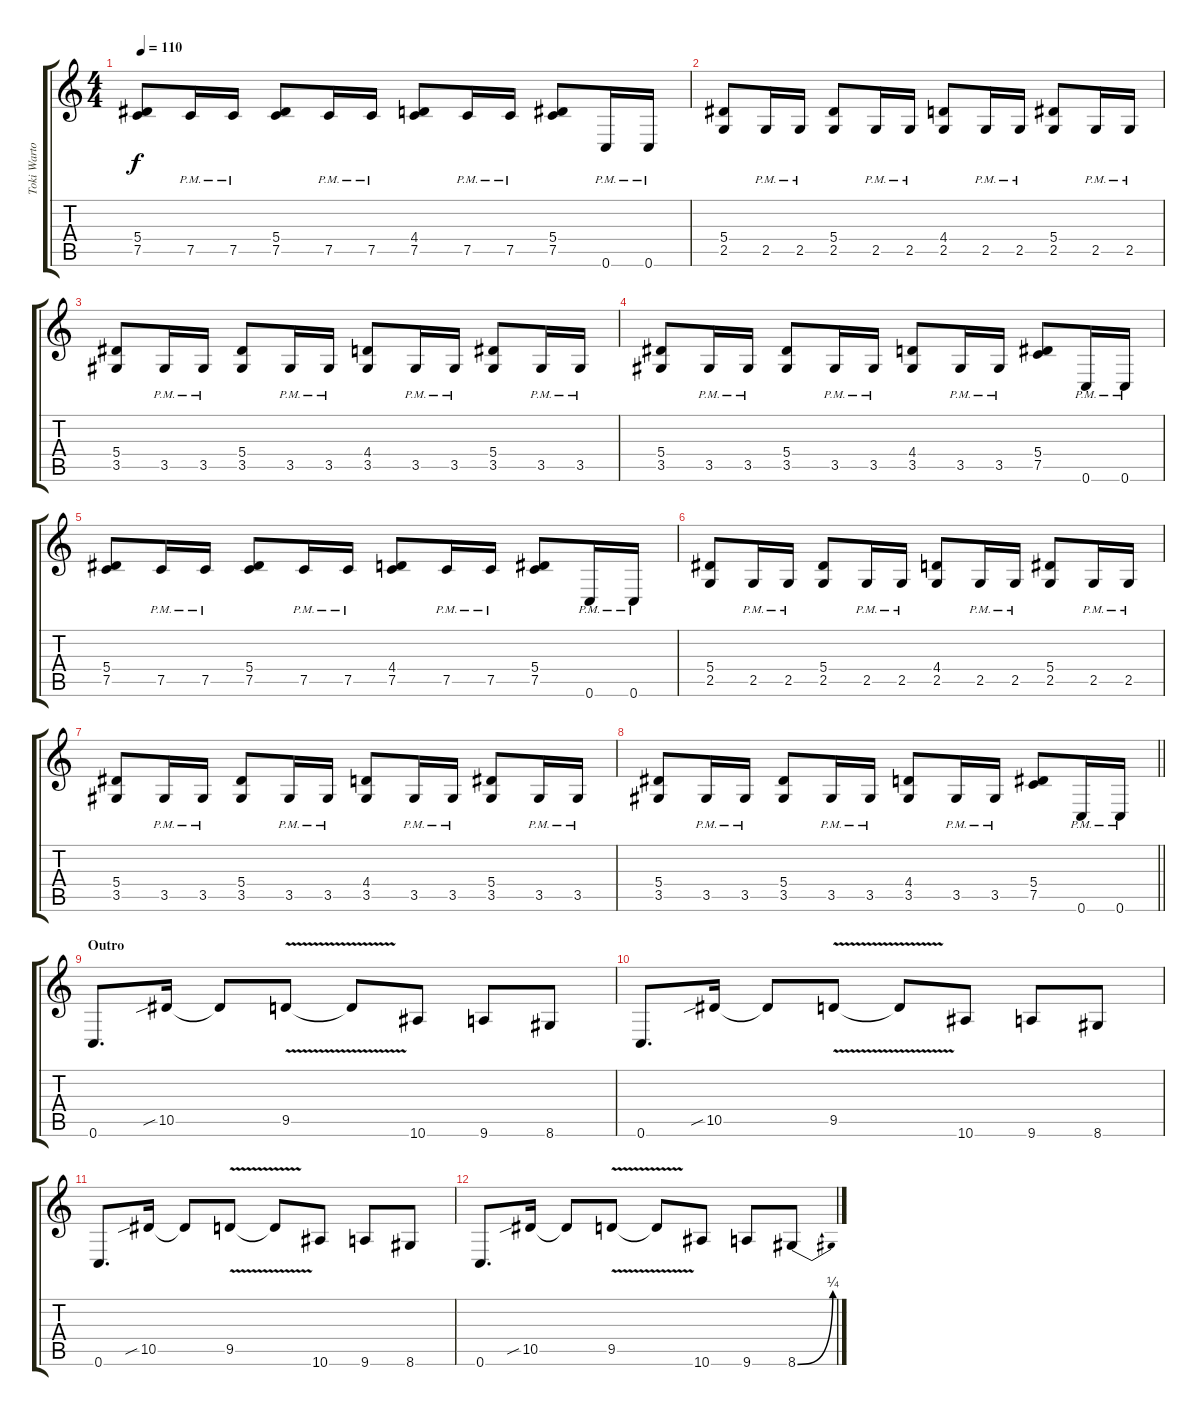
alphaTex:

\track ("Toki Wartooth (Lead Guitar 2)" "Toki Warto") {instrument distortionguitar}
\staff {score tabs}
\tuning (C4 G3 Eb3 Bb2 F2 C2) {hide}
\ts (4 4)
\tempo 110
\clef g2
\ks c
(5.4 7.5).8{dy f} 7.5{pm}.16 7.5{pm}.16 (5.4 7.5).8 7.5{pm}.16 7.5{pm}.16 (4.4 7.5).8 7.5{pm}.16 7.5{pm}.16 (5.4 7.5).8 0.6{pm}.16 0.6{pm}.16 |
(5.4 2.5).8 2.5{pm}.16 2.5{pm}.16 (5.4 2.5).8 2.5{pm}.16 2.5{pm}.16 (4.4 2.5).8 2.5{pm}.16 2.5{pm}.16 (5.4 2.5).8 2.5{pm}.16 2.5{pm}.16 |
(5.4 3.5).8 3.5{pm}.16 3.5{pm}.16 (5.4 3.5).8 3.5{pm}.16 3.5{pm}.16 (4.4 3.5).8 3.5{pm}.16 3.5{pm}.16 (5.4 3.5).8 3.5{pm}.16 3.5{pm}.16 |
(5.4 3.5).8 3.5{pm}.16 3.5{pm}.16 (5.4 3.5).8 3.5{pm}.16 3.5{pm}.16 (4.4 3.5).8 3.5{pm}.16 3.5{pm}.16 (5.4 7.5).8 0.6{pm}.16 0.6{pm}.16 |
(5.4 7.5).8 7.5{pm}.16 7.5{pm}.16 (5.4 7.5).8 7.5{pm}.16 7.5{pm}.16 (4.4 7.5).8 7.5{pm}.16 7.5{pm}.16 (5.4 7.5).8 0.6{pm}.16 0.6{pm}.16 |
(5.4 2.5).8 2.5{pm}.16 2.5{pm}.16 (5.4 2.5).8 2.5{pm}.16 2.5{pm}.16 (4.4 2.5).8 2.5{pm}.16 2.5{pm}.16 (5.4 2.5).8 2.5{pm}.16 2.5{pm}.16 |
(5.4 3.5).8 3.5{pm}.16 3.5{pm}.16 (5.4 3.5).8 3.5{pm}.16 3.5{pm}.16 (4.4 3.5).8 3.5{pm}.16 3.5{pm}.16 (5.4 3.5).8 3.5{pm}.16 3.5{pm}.16 |
\barLineRight lightlight
(5.4 3.5).8 3.5{pm}.16 3.5{pm}.16 (5.4 3.5).8 3.5{pm}.16 3.5{pm}.16 (4.4 3.5).8 3.5{pm}.16 3.5{pm}.16 (5.4 7.5).8 0.6{pm}.16 0.6{pm}.16 |
\section ("" "Outro")
0.6.8{d instrument distortionguitar} 10.5{sib}.16 10.5{t}.8 9.5{v}.8 9.5{t}.8 10.6.8 9.6.8 8.6.8 |
0.6.8{d instrument distortionguitar} 10.5{sib}.16 10.5{t}.8 9.5{v}.8 9.5{t}.8 10.6.8 9.6.8 8.6.8 |
0.6.8{d} 10.5{sib}.16 10.5{t}.8 9.5{v}.8 9.5{t}.8 10.6.8 9.6.8 8.6.8 |
0.6.8{d} 10.5{sib}.16 10.5{t}.8 9.5{v}.8 9.5{t}.8 10.6.8 9.6.8 8.6{be (bend 0 0 60 1)}.8
